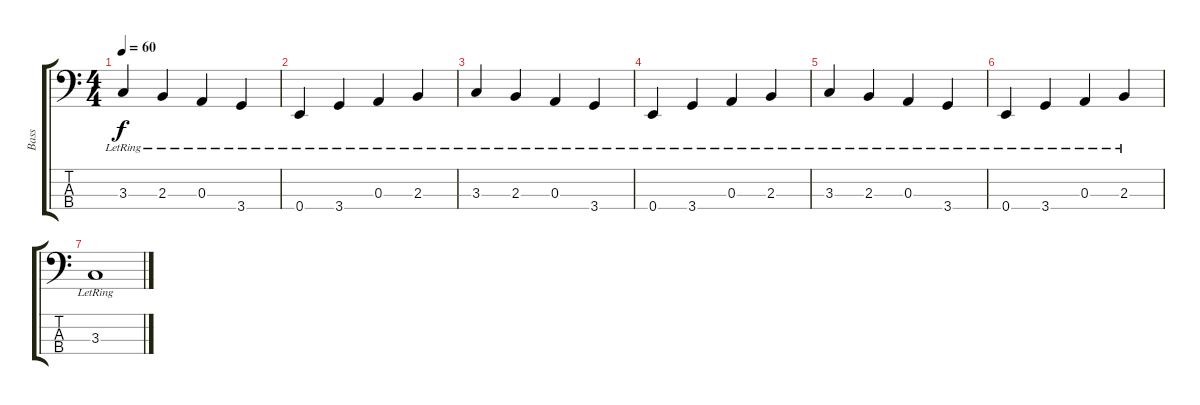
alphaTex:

\track ("Bass" "Bass") {instrument electricbassfinger}
\staff {score tabs}
\tuning (G2 D2 A1 E1) {hide}
\ts (4 4)
\tempo 60
\clef f4
\ks c
3.3{lr}.4{dy f} 2.3{lr}.4 0.3{lr}.4 3.4{lr}.4 |
0.4{lr}.4 3.4{lr}.4 0.3{lr}.4 2.3{lr}.4 |
3.3{lr}.4 2.3{lr}.4 0.3{lr}.4 3.4{lr}.4 |
0.4{lr}.4 3.4{lr}.4 0.3{lr}.4 2.3{lr}.4 |
3.3{lr}.4 2.3{lr}.4 0.3{lr}.4 3.4{lr}.4 |
0.4{lr}.4 3.4{lr}.4 0.3{lr}.4 2.3{lr}.4 |
3.3{lr}.1
